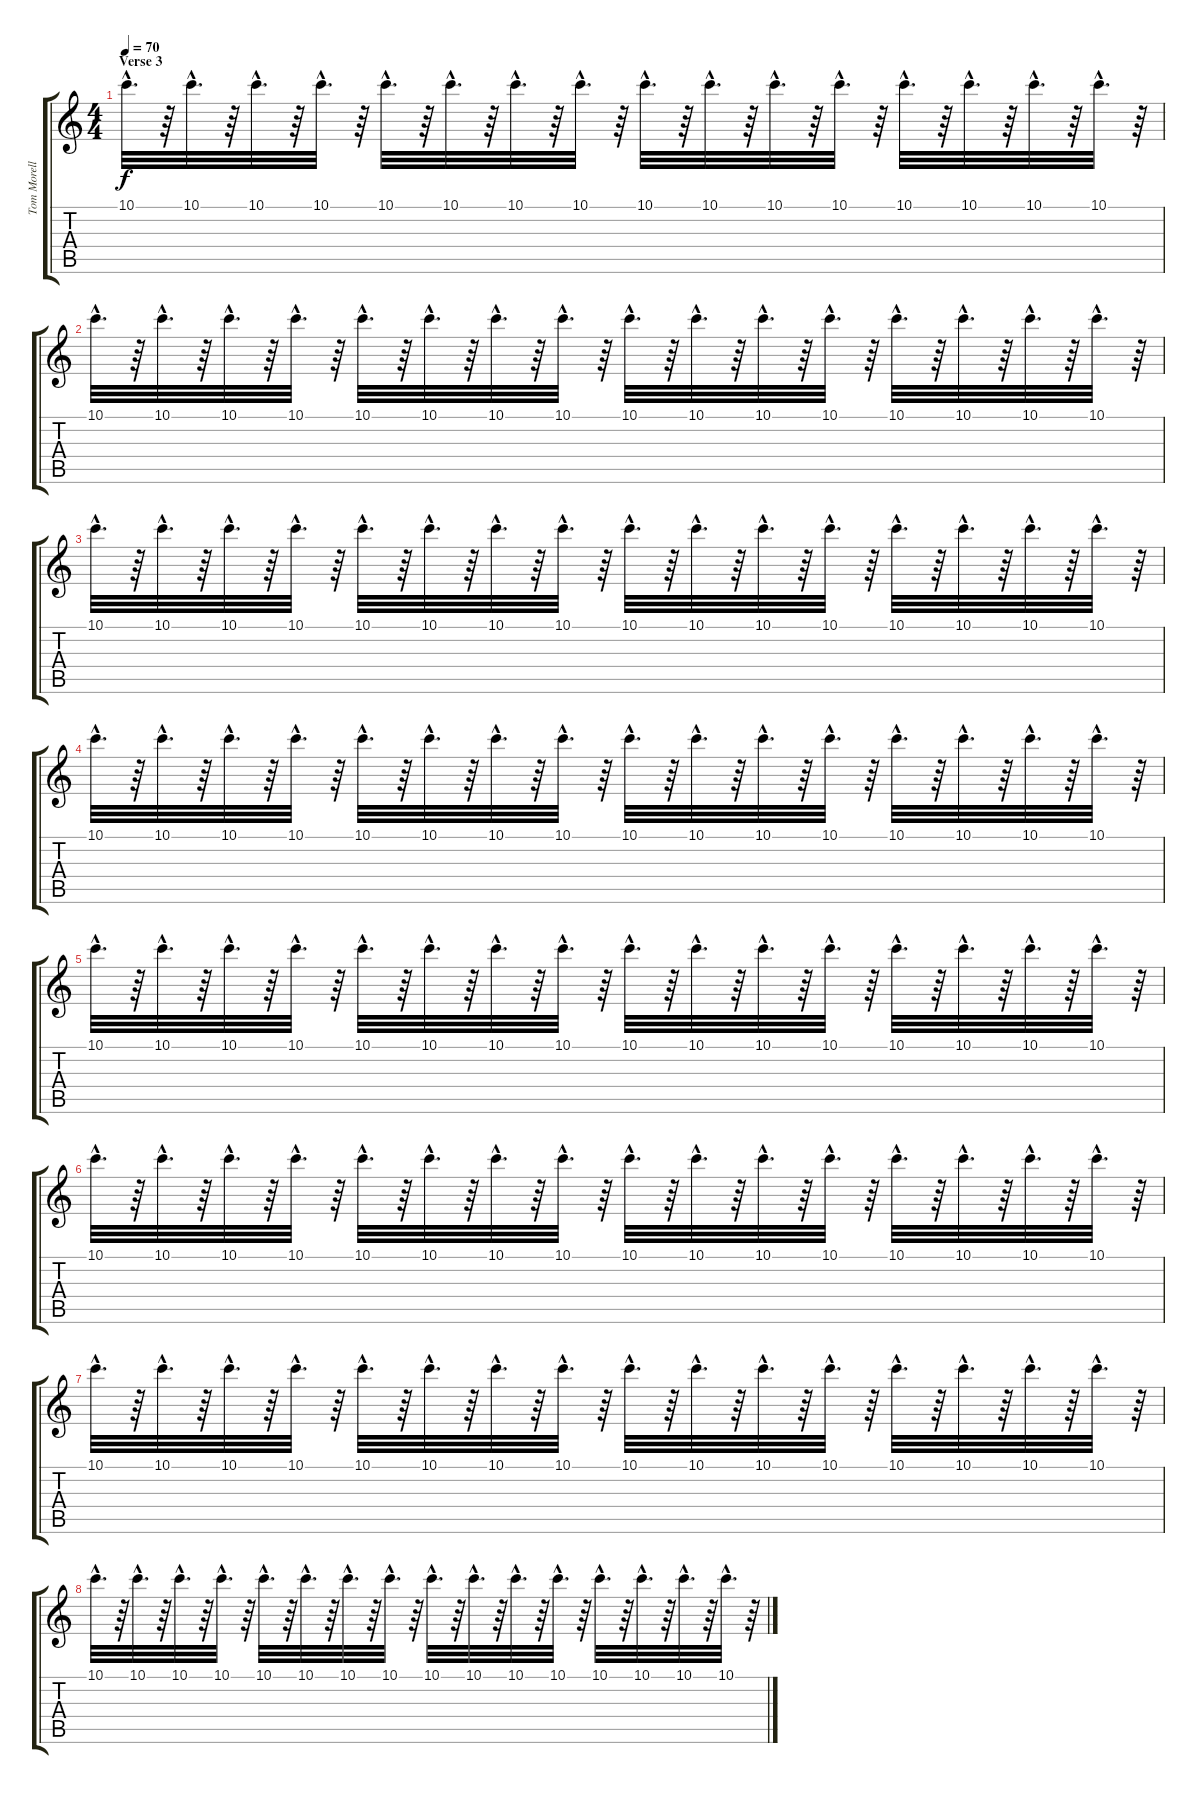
\track ("Tom Morello (guitar fills)" "Tom Morell") {instrument overdrivenguitar}
\staff {score tabs}
\tuning (D4 A3 F3 C3 G2 C2) {hide}
\ts (4 4)
\section ("" "Verse 3")
\tempo 70
\clef g2
\ks c
10.1{hac}.32{d dy f volume 4 balance 16 instrument overdrivenguitar} r.64 10.1{hac}.32{d} r.64 10.1{hac}.32{d} r.64 10.1{hac}.32{d} r.64 10.1{hac}.32{d} r.64 10.1{hac}.32{d} r.64 10.1{hac}.32{d} r.64 10.1{hac}.32{d} r.64 10.1{hac}.32{d} r.64 10.1{hac}.32{d} r.64 10.1{hac}.32{d} r.64 10.1{hac}.32{d} r.64 10.1{hac}.32{d} r.64 10.1{hac}.32{d} r.64 10.1{hac}.32{d} r.64 10.1{hac}.32{d} r.64 |
10.1{hac}.32{d} r.64 10.1{hac}.32{d} r.64 10.1{hac}.32{d} r.64 10.1{hac}.32{d} r.64 10.1{hac}.32{d} r.64 10.1{hac}.32{d} r.64 10.1{hac}.32{d} r.64 10.1{hac}.32{d} r.64 10.1{hac}.32{d} r.64 10.1{hac}.32{d} r.64 10.1{hac}.32{d} r.64 10.1{hac}.32{d} r.64 10.1{hac}.32{d} r.64 10.1{hac}.32{d} r.64 10.1{hac}.32{d} r.64 10.1{hac}.32{d} r.64 |
10.1{hac}.32{d} r.64 10.1{hac}.32{d} r.64 10.1{hac}.32{d} r.64 10.1{hac}.32{d} r.64 10.1{hac}.32{d} r.64 10.1{hac}.32{d} r.64 10.1{hac}.32{d} r.64 10.1{hac}.32{d} r.64 10.1{hac}.32{d} r.64 10.1{hac}.32{d} r.64 10.1{hac}.32{d} r.64 10.1{hac}.32{d} r.64 10.1{hac}.32{d} r.64 10.1{hac}.32{d} r.64 10.1{hac}.32{d} r.64 10.1{hac}.32{d} r.64 |
10.1{hac}.32{d} r.64 10.1{hac}.32{d} r.64 10.1{hac}.32{d} r.64 10.1{hac}.32{d} r.64 10.1{hac}.32{d} r.64 10.1{hac}.32{d} r.64 10.1{hac}.32{d} r.64 10.1{hac}.32{d} r.64 10.1{hac}.32{d} r.64 10.1{hac}.32{d} r.64 10.1{hac}.32{d} r.64 10.1{hac}.32{d} r.64 10.1{hac}.32{d} r.64 10.1{hac}.32{d} r.64 10.1{hac}.32{d} r.64 10.1{hac}.32{d} r.64 |
10.1{hac}.32{d} r.64 10.1{hac}.32{d} r.64 10.1{hac}.32{d} r.64 10.1{hac}.32{d} r.64 10.1{hac}.32{d} r.64 10.1{hac}.32{d} r.64 10.1{hac}.32{d} r.64 10.1{hac}.32{d} r.64 10.1{hac}.32{d} r.64 10.1{hac}.32{d} r.64 10.1{hac}.32{d} r.64 10.1{hac}.32{d} r.64 10.1{hac}.32{d} r.64 10.1{hac}.32{d} r.64 10.1{hac}.32{d} r.64 10.1{hac}.32{d} r.64 |
10.1{hac}.32{d} r.64 10.1{hac}.32{d} r.64 10.1{hac}.32{d} r.64 10.1{hac}.32{d} r.64 10.1{hac}.32{d} r.64 10.1{hac}.32{d} r.64 10.1{hac}.32{d} r.64 10.1{hac}.32{d} r.64 10.1{hac}.32{d} r.64 10.1{hac}.32{d} r.64 10.1{hac}.32{d} r.64 10.1{hac}.32{d} r.64 10.1{hac}.32{d} r.64 10.1{hac}.32{d} r.64 10.1{hac}.32{d} r.64 10.1{hac}.32{d} r.64 |
10.1{hac}.32{d} r.64 10.1{hac}.32{d} r.64 10.1{hac}.32{d} r.64 10.1{hac}.32{d} r.64 10.1{hac}.32{d} r.64 10.1{hac}.32{d} r.64 10.1{hac}.32{d} r.64 10.1{hac}.32{d} r.64 10.1{hac}.32{d} r.64 10.1{hac}.32{d} r.64 10.1{hac}.32{d} r.64 10.1{hac}.32{d} r.64 10.1{hac}.32{d} r.64 10.1{hac}.32{d} r.64 10.1{hac}.32{d} r.64 10.1{hac}.32{d} r.64 |
10.1{hac}.32{d} r.64 10.1{hac}.32{d} r.64 10.1{hac}.32{d} r.64 10.1{hac}.32{d} r.64 10.1{hac}.32{d} r.64 10.1{hac}.32{d} r.64 10.1{hac}.32{d} r.64 10.1{hac}.32{d} r.64 10.1{hac}.32{d} r.64 10.1{hac}.32{d} r.64 10.1{hac}.32{d} r.64 10.1{hac}.32{d} r.64 10.1{hac}.32{d} r.64 10.1{hac}.32{d} r.64 10.1{hac}.32{d} r.64 10.1{hac}.32{d} r.64
